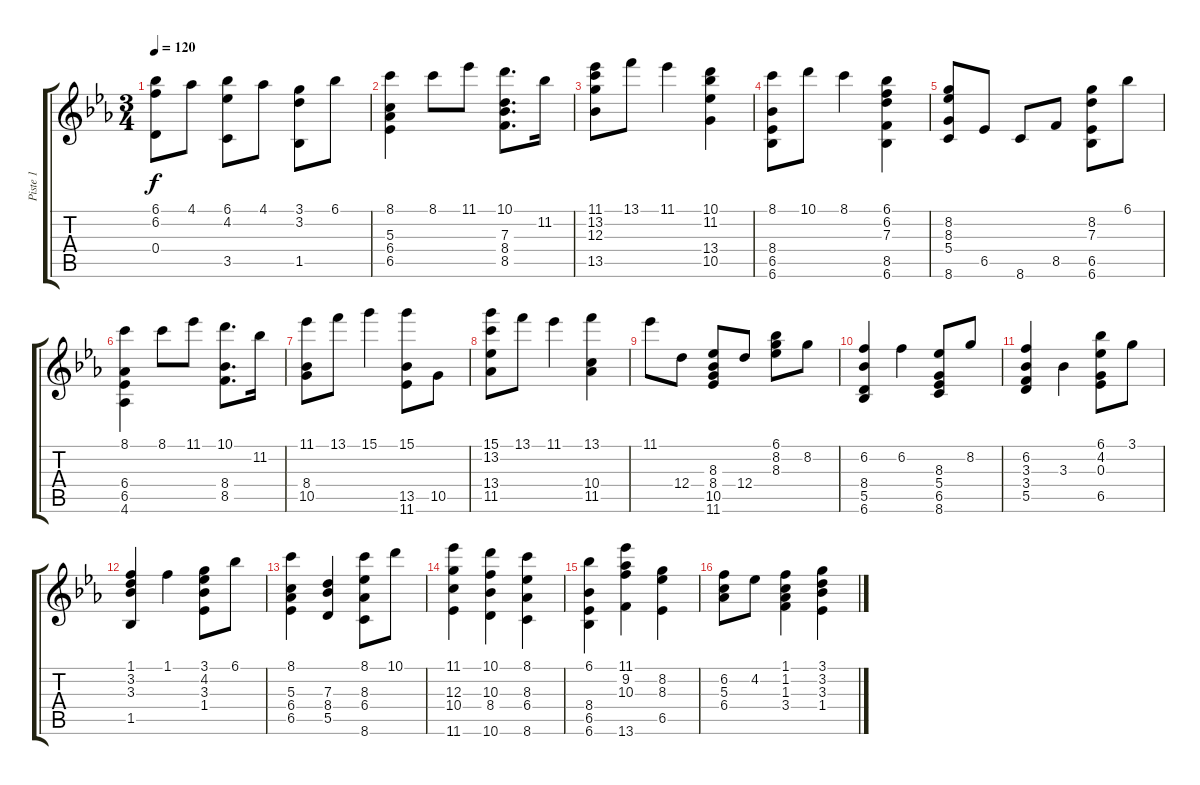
\track ("Piste 1" "Piste 1") {instrument acousticguitarnylon}
\staff {score tabs}
\tuning (E4 B3 G3 D3 A2 E2) {hide}
\ts (3 4)
\tempo 120
\clef g2
\ks eb
(6.1 6.2 0.4).8{dy f} 4.1.8 (6.1 4.2 3.5).8 4.1.8 (3.1 3.2 1.5).8 6.1.8 |
(8.1 5.3 6.4 6.5).4 8.1.8 11.1.8 (10.1 7.3 8.4 8.5).8{d} 11.2.16 |
(11.1 13.2 12.3 13.5).8 13.1.8 11.1.4 (10.1 11.2 13.4 10.5).4 |
(8.1 8.4 6.5 6.6).8 10.1.8 8.1.4 (6.1 6.2 7.3 8.5 6.6).4 |
(8.2 8.3 5.4 8.6).8 6.5.8 8.6.8 8.5.8 (8.2 7.3 6.5 6.6).8 6.1.8 |
(8.1 6.4 6.5 4.6).4 8.1.8 11.1.8 (10.1 8.4 8.5).8{d} 11.2.16 |
(11.1 8.4 10.5).8 13.1.8 15.1.4 (15.1 13.5 11.6).8 10.5.8 |
(15.1 13.2 13.4 11.5).8 13.1.8 11.1.4 (13.1 10.4 11.5).4 |
11.1.8 12.4.8 (8.3 8.4 10.5 11.6).8 12.4.8 (6.1 8.2 8.3).8 8.2.8 |
(6.2 8.4 5.5 6.6).4 6.2.4 (8.3 5.4 6.5 8.6).8 8.2.8 |
(6.2 3.3 3.4 5.5).4 3.3.4 (6.1 4.2 0.3 6.5).8 3.1.8 |
(1.1 3.2 3.3 1.5).4 1.1.4 (3.1 4.2 3.3 1.4).8 6.1.8 |
(8.1 5.3 6.4 6.5).4 (7.3 8.4 5.5).4 (8.1 8.3 6.4 8.6).8 10.1.8 |
(11.1 12.3 10.4 11.6).4 (10.1 10.3 8.4 10.6).4 (8.1 8.3 6.4 8.6).4 |
(6.1 8.4 6.5 6.6).4 (11.1 9.2 10.3 13.6).4 (8.2 8.3 6.5).4 |
(6.2 5.3 6.4).8 4.2.8 (1.1 1.2 1.3 3.4).4 (3.1 3.2 3.3 1.4).4
